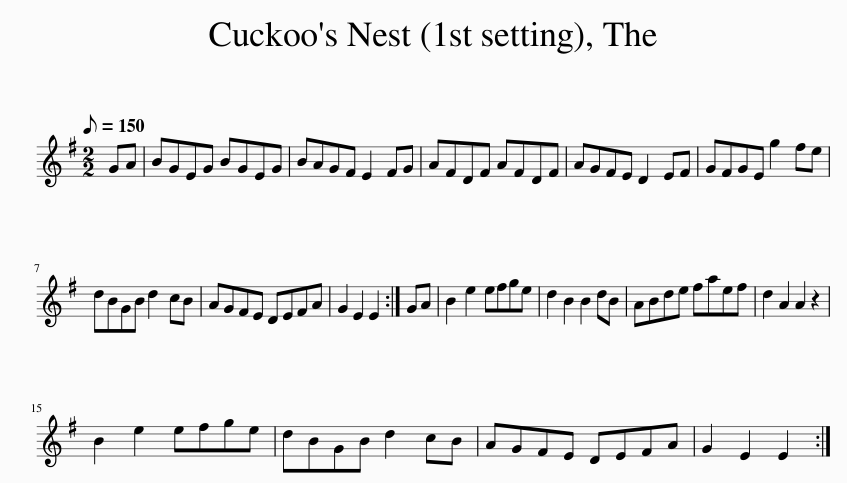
X:1
L:1/8
Q:1/8=150
M:2/2
I:linebreak $
K:Emin
V:1 treble
V:1
 GA | BGEG BGEG | BAGF E2 FG | AFDF AFDF | AGFE D2 EF | %5
 GFGE g2 fe |$ dBGB d2 cB | AGFE DEFA | G2 E2 E2 :| GA | %10
 B2 e2 efge | d2 B2 B2 dB | ABde faef | d2 A2 A2 z2 |$ B2 e2 efge | %15
 dBGB d2 cB | AGFE DEFA | G2 E2 E2 :| %18
